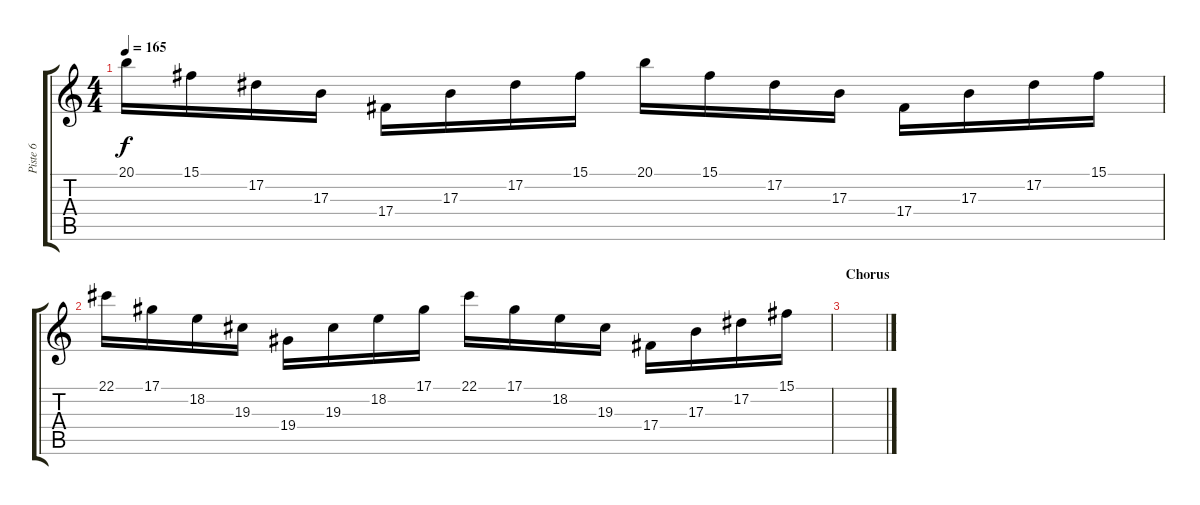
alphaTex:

\track ("Piste 6" "Piste 6") {instrument harpsichord}
\staff {score tabs}
\tuning (Eb4 Bb3 Gb3 Db3 Ab2 Eb2) {hide}
\ts (4 4)
\tempo 165
\clef g2
\ks c
20.1.16{dy f} 15.1.16 17.2.16 17.3.16 17.4.16 17.3.16 17.2.16 15.1.16 20.1.16 15.1.16 17.2.16 17.3.16 17.4.16 17.3.16 17.2.16 15.1.16 |
22.1.16 17.1.16 18.2.16 19.3.16 19.4.16 19.3.16 18.2.16 17.1.16 22.1.16 17.1.16 18.2.16 19.3.16 17.4.16 17.3.16 17.2.16 15.1.16 |
\section ("" "Chorus")
